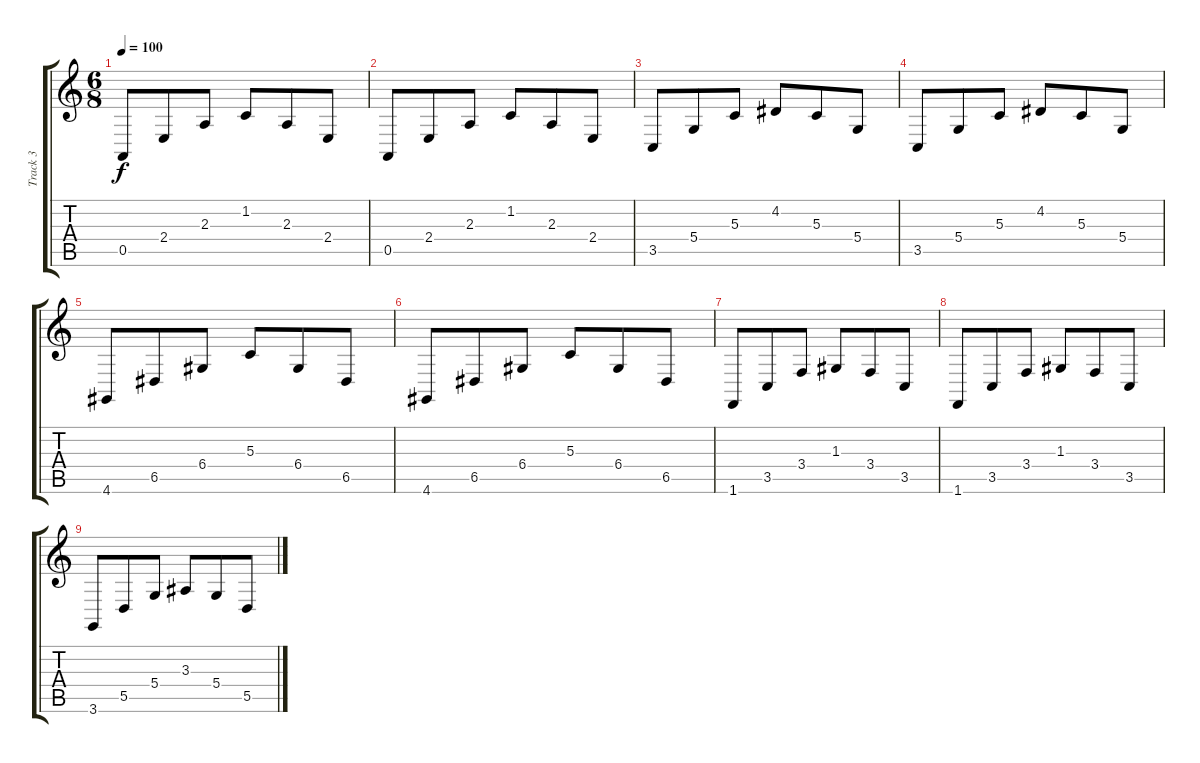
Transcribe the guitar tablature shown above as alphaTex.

\track ("Track 3" "Track 3") {instrument orchestralharp}
\staff {score tabs}
\tuning (E4 B3 G3 D3 A2 E2) {hide}
\ts (6 8)
\tempo 100
\clef g2
\ks c
0.5.8{dy f} 2.4.8 2.3.8 1.2.8 2.3.8 2.4.8 |
0.5.8 2.4.8 2.3.8 1.2.8 2.3.8 2.4.8 |
3.5.8 5.4.8 5.3.8 4.2.8 5.3.8 5.4.8 |
3.5.8 5.4.8 5.3.8 4.2.8 5.3.8 5.4.8 |
4.6.8 6.5.8 6.4.8 5.3.8 6.4.8 6.5.8 |
4.6.8 6.5.8 6.4.8 5.3.8 6.4.8 6.5.8 |
1.6.8 3.5.8 3.4.8 1.3.8 3.4.8 3.5.8 |
1.6.8 3.5.8 3.4.8 1.3.8 3.4.8 3.5.8 |
3.6.8 5.5.8 5.4.8 3.3.8 5.4.8 5.5.8
